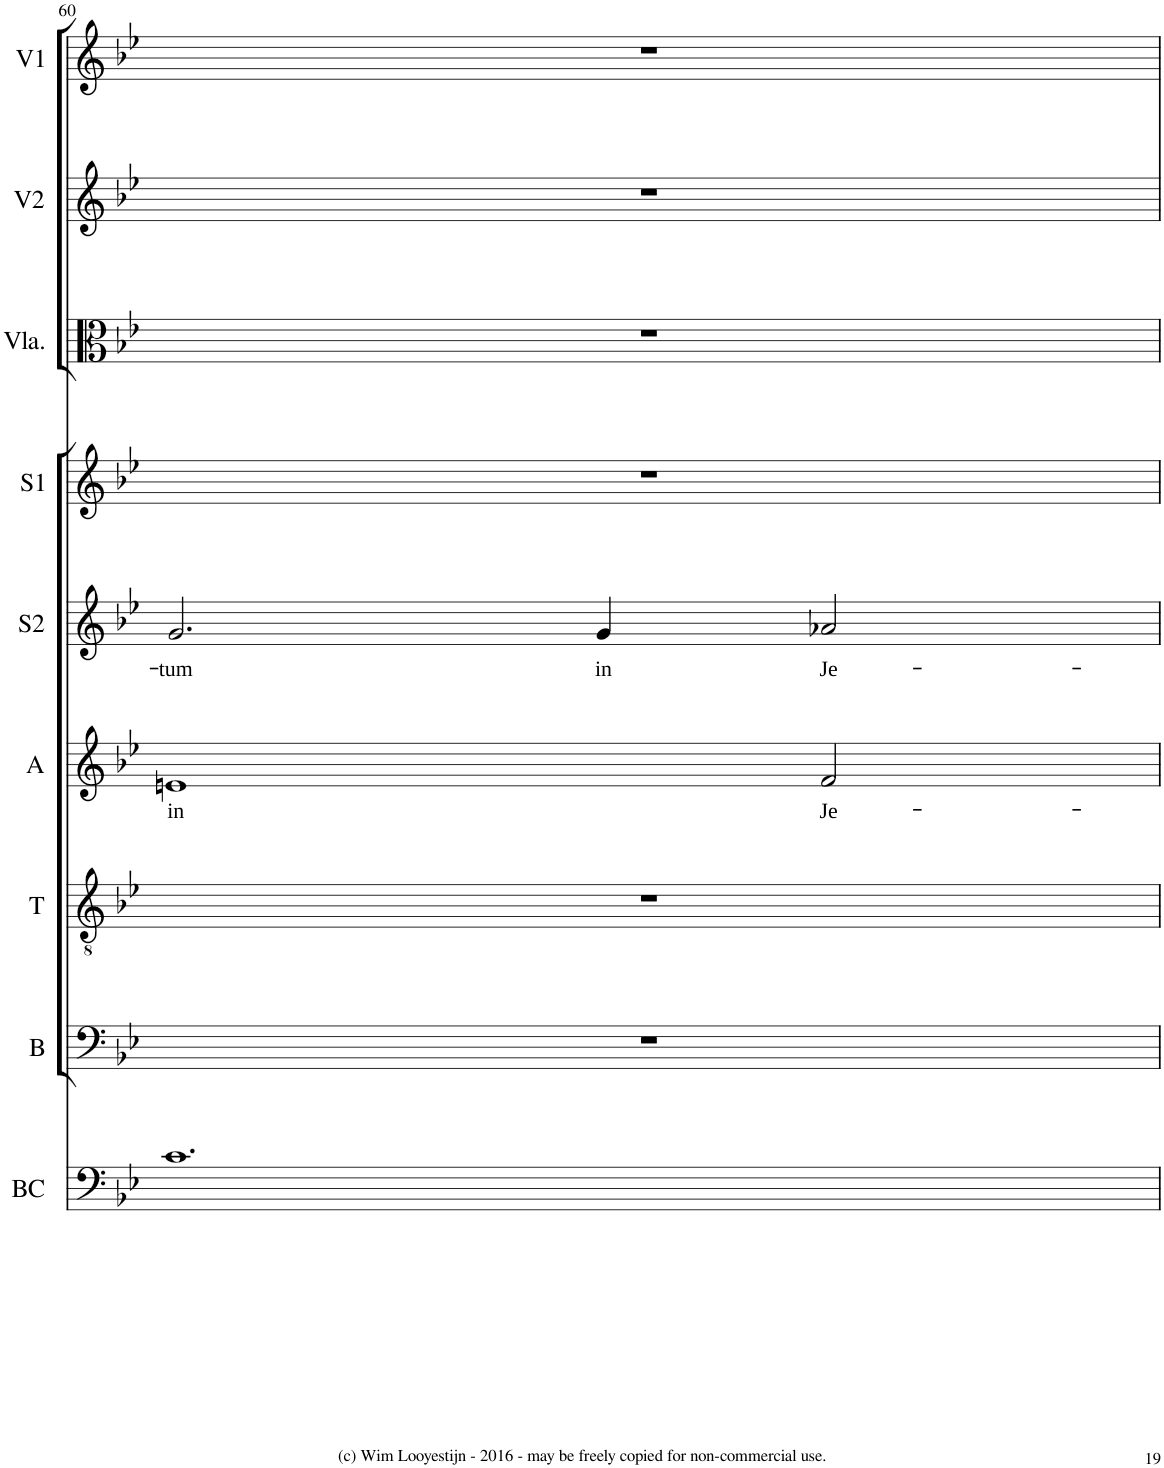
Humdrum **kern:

**kern	**kern	**kern	**kern	**text	**kern	**text	**kern	**kern	**kern	**kern
*part9	*part8	*part7	*part6	*part6	*part5	*part5	*part4	*part3	*part2	*part1
*staff9	*staff8	*staff7	*staff6	*staff6	*staff5	*staff5	*staff4	*staff3	*staff2	*staff1
*I"Fondau	*I"Basso	*I"Tenore	*I"Alto	*	*I"Soprano  II	*	*I"Soprano  I	*I"Viola	*I"Violin  II	*I"Violin  I
*	*I'B	*I'T	*I'A	*	*I'S2	*	*I'S1	*I'Vla.	*I'V2	*I'V1
!!LO:PB:g=z
*clefF4	*clefF4	*clefC4	*clefC3	*	*clefC1	*	*clefC1	*clefC3	*clefG2	*clefG2
*k[b-e-]	*k[b-e-]	*k[b-e-]	*k[b-e-]	*	*k[b-e-]	*	*k[b-e-]	*k[b-e-]	*k[b-e-]	*k[b-e-]
*B-:	*B-:	*B-:	*B-:	*	*B-:	*	*B-:	*B-:	*B-:	*B-:
*M3/2	*M3/2	*M3/2	*M3/2	*	*M3/2	*	*M3/2	*M3/2	*M3/2	*M3/2
=60	=60	=60	=60	=60	=60	=60	=60	=60	=60	=60
!	!	!	!	!LO:LY:b	!	!LO:LY:b	!	!	!	!
1.c	1.r	1.r	1en	in	2.g/	-tum	1.r	1.r	1.r	1.r
!	!	!	!	!	!	!LO:LY:b	!	!	!	!
.	.	.	.	.	4g/	in	.	.	.	.
!	!	!	!	!LO:LY:b	!	!LO:LY:b	!	!	!	!
.	.	.	2f/	Je-	2a-X/	Je-	.	.	.	.
=	=	=	=	=	=	=	=	=	=	=
*-	*-	*-	*-	*-	*-	*-	*-	*-	*-	*-
